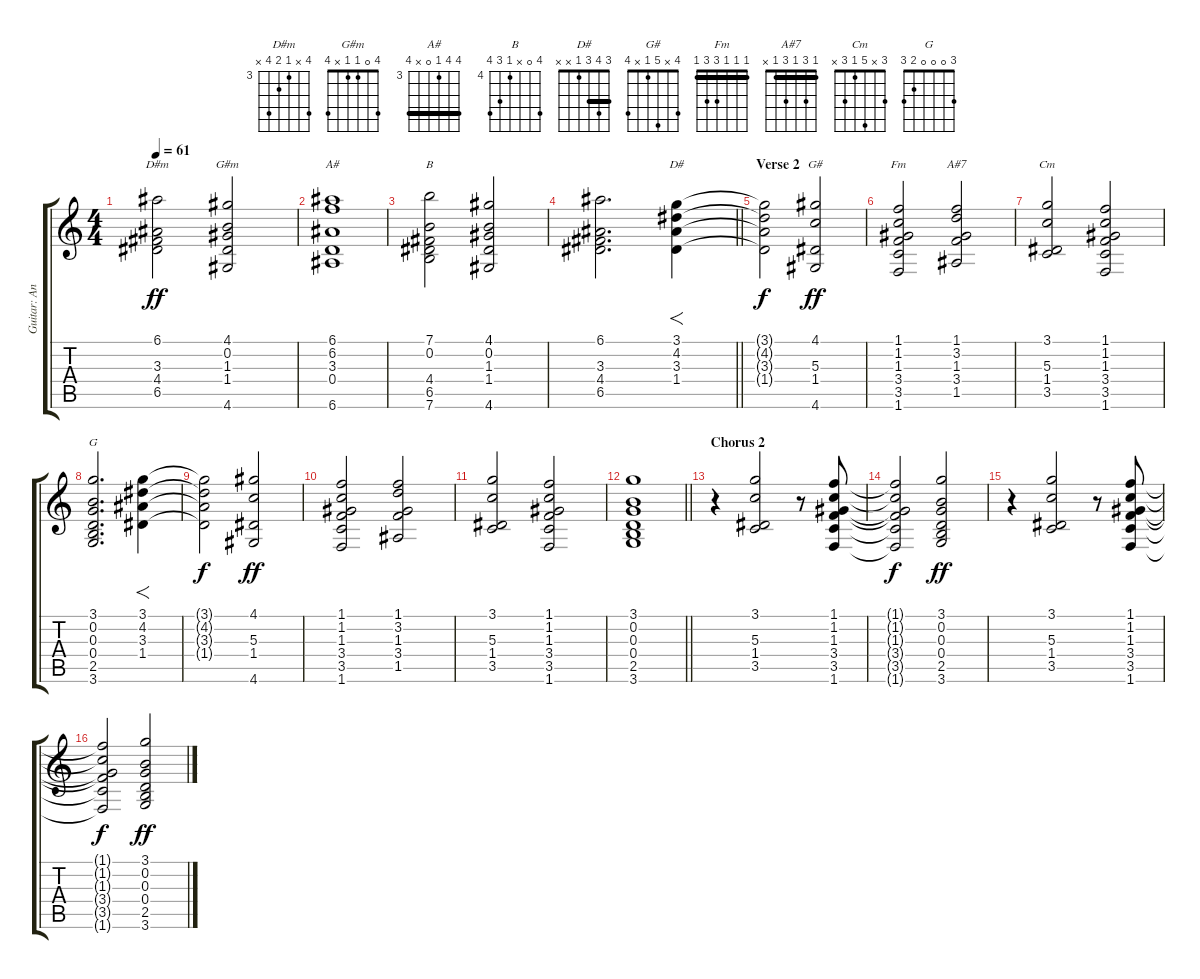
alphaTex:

\track ("Guitar: Anthony Rathman" "Guitar: An") {instrument electricguitarjazz}
\staff {score tabs}
\tuning (E4 B3 G3 D3 A2 E2) {hide}
\chord ("D#m" 6 x 3 4 6 x) {firstfret 3}
\chord ("G#m" 4 0 1 1 x 4)
\chord ("A#" 6 6 3 0 x 6) {firstfret 3 barre 6}
\chord ("B" 7 0 x 4 6 7) {firstfret 4}
\chord ("D#" 3 4 3 1 x x) {barre 3}
\chord ("G#" 4 x 5 1 x 4)
\chord ("Fm" 1 1 1 3 3 1) {barre 1}
\chord ("A#7" 1 3 1 3 1 x) {barre 1}
\chord ("Cm" 3 x 5 1 3 x)
\chord ("G" 3 0 0 0 2 3)
\ts (4 4)
\tempo 61
\clef g2
\ks c
(6.1 3.3 4.4 6.5).2{ch "D#m" dy ff} (4.1 0.2 1.3 1.4 4.6).2{ch "G#m"} |
(6.1 6.2 3.3 0.4 6.6).1{ch "A#"} |
(7.1 0.2 4.4 6.5 7.6).2{ch "B"} (4.1 0.2 1.3 1.4 4.6).2 |
\barLineRight lightlight
(6.1 3.3 4.4 6.5).2{d} (3.1 4.2 3.3 1.4).4{f ch "D#"} |
\section ("" "Verse 2")
(3.1{t} 4.2{t} 3.3{t} 1.4{t}).2{dy f} (4.1 5.3 1.4 4.6).2{ch "G#" dy ff} |
(1.1 1.2 1.3 3.4 3.5 1.6).2{ch "Fm"} (1.1 3.2 1.3 3.4 1.5).2{ch "A#7"} |
(3.1 5.3 1.4 3.5).2{ch "Cm"} (1.1 1.2 1.3 3.4 3.5 1.6).2 |
(3.1 0.2 0.3 0.4 2.5 3.6).2{d ch "G"} (3.1 4.2 3.3 1.4).4{f} |
(3.1{t} 4.2{t} 3.3{t} 1.4{t}).2{dy f} (4.1 5.3 1.4 4.6).2{dy ff} |
(1.1 1.2 1.3 3.4 3.5 1.6).2 (1.1 3.2 1.3 3.4 1.5).2 |
(3.1 5.3 1.4 3.5).2 (1.1 1.2 1.3 3.4 3.5 1.6).2 |
\barLineRight lightlight
(3.1 0.2 0.3 0.4 2.5 3.6).1 |
\section ("" "Chorus 2")
r.4 (3.1 5.3 1.4 3.5).2 r.8 (1.1 1.2 1.3 3.4 3.5 1.6).8 |
(1.1{t} 1.2{t} 1.3{t} 3.4{t} 3.5{t} 1.6{t}).2{dy f} (3.1 0.2 0.3 0.4 2.5 3.6).2{dy ff} |
r.4 (3.1 5.3 1.4 3.5).2 r.8 (1.1 1.2 1.3 3.4 3.5 1.6).8 |
(1.1{t} 1.2{t} 1.3{t} 3.4{t} 3.5{t} 1.6{t}).2{dy f} (3.1 0.2 0.3 0.4 2.5 3.6).2{dy ff}
